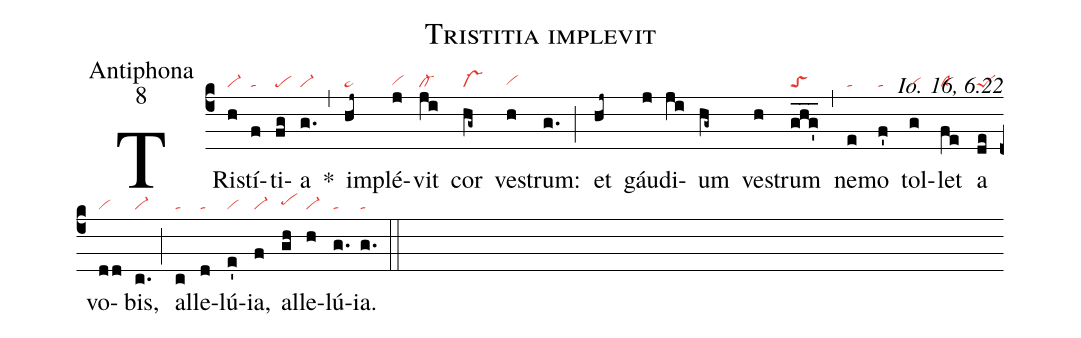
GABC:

name: Tristitia implevit;
office-part: Antiphona;
mode: 8;
commentary: Io. 16, 6.22;
nabc-lines: 1;
%%
(c4)
TRi(h|vi-)stí(f|ta)ti(fg|pe)a(g.|vi-) *(,)
im(hj~|ta>)plé(j|vihg)vit(ji|cl-) cor(hg~|vs-) ve(h|vihg)strum:(g.) (;)
et(hj~) gáu(j)di(ji)um(hg~) ve(h)strum(ghg'___|toS) (,)
ne(e|ta)mo(f'|ta) tol(g|vi)let(fe|clS) a(de|peS) vo(dd|vi)bis,(c.|vi-) (;)
al(c|ta)le(d|ta)lú(e'|vi)ia,(f|vi-) al(gh|pehh)le(h|vi-)lú(g.|ta)ia.(g.|ta) (::)
